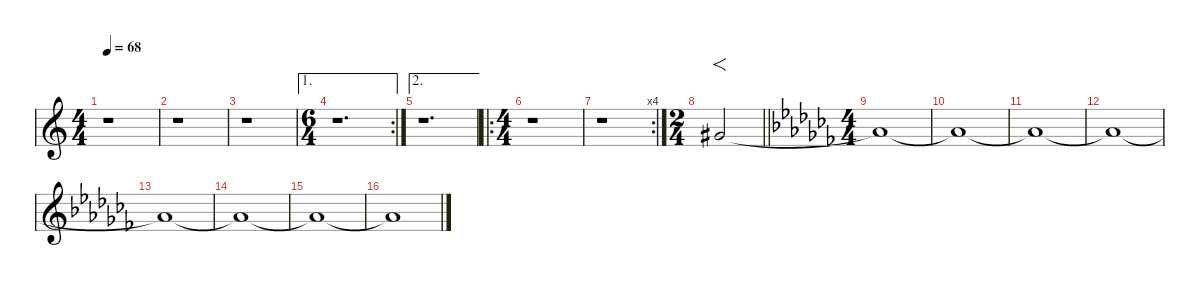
\defaultSystemsLayout 4
\hideDynamics
\bracketExtendMode nobrackets
\singleTrackTrackNamePolicy hidden
\multiTrackTrackNamePolicy hidden
\firstSystemTrackNameMode fullname
\firstSystemTrackNameOrientation horizontal
\otherSystemsTrackNameOrientation horizontal
\track ("Per Wiberg" "chr.") {defaultSystemsLayout 8 instrument choiraahs}
\staff {score}
\tuning (E4 B3 G3 D3 A2 E2)
\ts (4 4)
\beaming (8 2 2 2 2)
\tempo 68
\clef g2
\ks c
r.1{dy f instrument choiraahs beam Down} |
r.1{beam Down} |
r.1{beam Down} |
\ae 1
\rc 2
\ts (6 4)
\beaming (8 2 2 2 2 2 2)
r.1{d beam Down} |
\ae 2
r.1{d beam Down} |
\ro
\ts (4 4)
\beaming (8 2 2 2 2)
r.1{beam Down} |
\rc 4
r.1{beam Down} |
\ts (2 4)
\beaming (8 2 2)
\barLineRight lightlight
4.1{acc #}.2{f beam Up} |
\ts (4 4)
\beaming (8 2 2 2 2)
\ks abminor
4.1{t acc b}.1{beam Up} |
4.1{t acc b}.1{beam Up} |
4.1{t acc b}.1{beam Up} |
4.1{t acc b}.1{beam Up} |
4.1{t acc b}.1{beam Up} |
4.1{t acc b}.1{beam Up} |
4.1{t acc b}.1{beam Up} |
4.1{t acc b}.1{beam Up}
